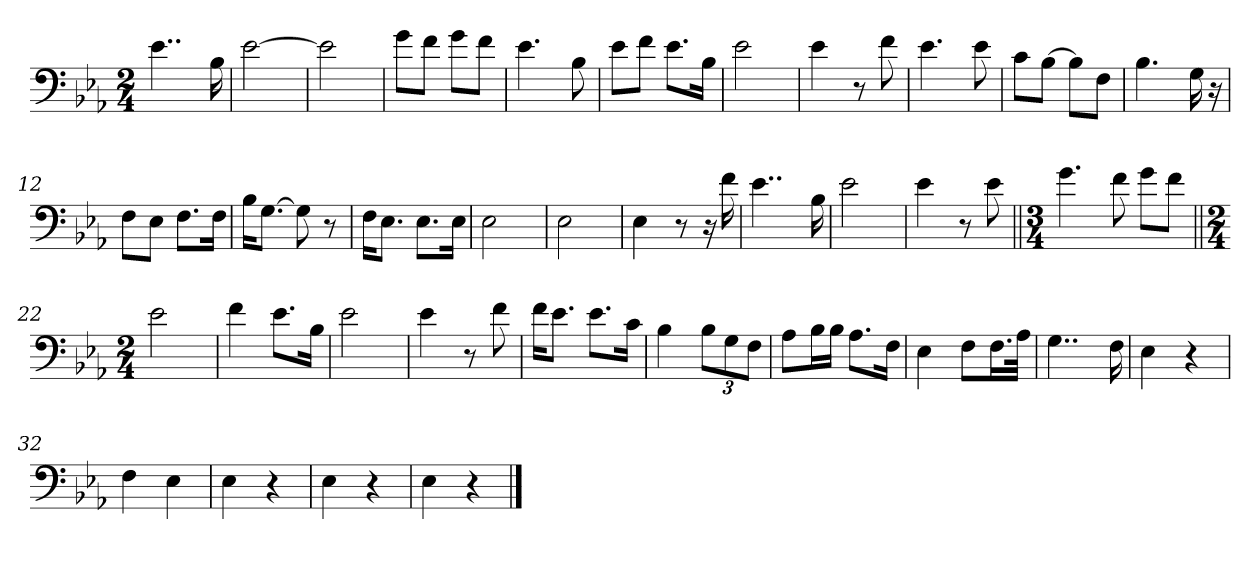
**kern
*part1
*staff1
*clefF4
*k[b-e-a-]
*M2/4
=1
4..e-\
16B-\
=2
[2e-\
=3
2e-\]
=4
8g\L
8f\J
8g\L
8f\J
=5
4.e-\
8B-\
=6
8e-\L
8f\J
8.e-\L
16B-\Jk
=7
2e-\
=8
4e-\
8r
8f\
=9
4.e-\
8e-\
=10
8c\L
[8B-\J
8B-\L]
8F\J
=11
4.B-\
16G\
16r
=12
8F\L
8E-\J
8.F\L
16F\Jk
=13
16B-\KL
[8.G\J
8G\]
8r
=14
16F\KL
8.E-\J
8.E-\L
16E-\Jk
=15
2E-\
=16
2E-\
=17
4E-\
8r
16r
16f\
=18
4..e-\
16B-\
=19
2e-\
=20
4e-\
8r
8e-\
=21||
*M3/4
4.g\
8f\
8g\L
8f\J
=22||
*M2/4
2e-\
=23
4f\
8.e-\L
16B-\Jk
=24
2e-\
=25
4e-\
8r
8f\
=26
16f\KL
8.e-\J
8.e-\L
16c\Jk
=27
4B-\
12B-\L
12G\
12F\J
=28
8A-\L
16B-\L
16B-\JJ
8.A-\L
16F\Jk
=29
4E-\
8F\L
16.F\L
32A-\JJk
=30
4..G\
16F\
=31
4E-\
4r
=32
4F\
4E-\
=33
4E-\
4r
=34
4E-\
4r
=35
4E-\
4r
==
*-
